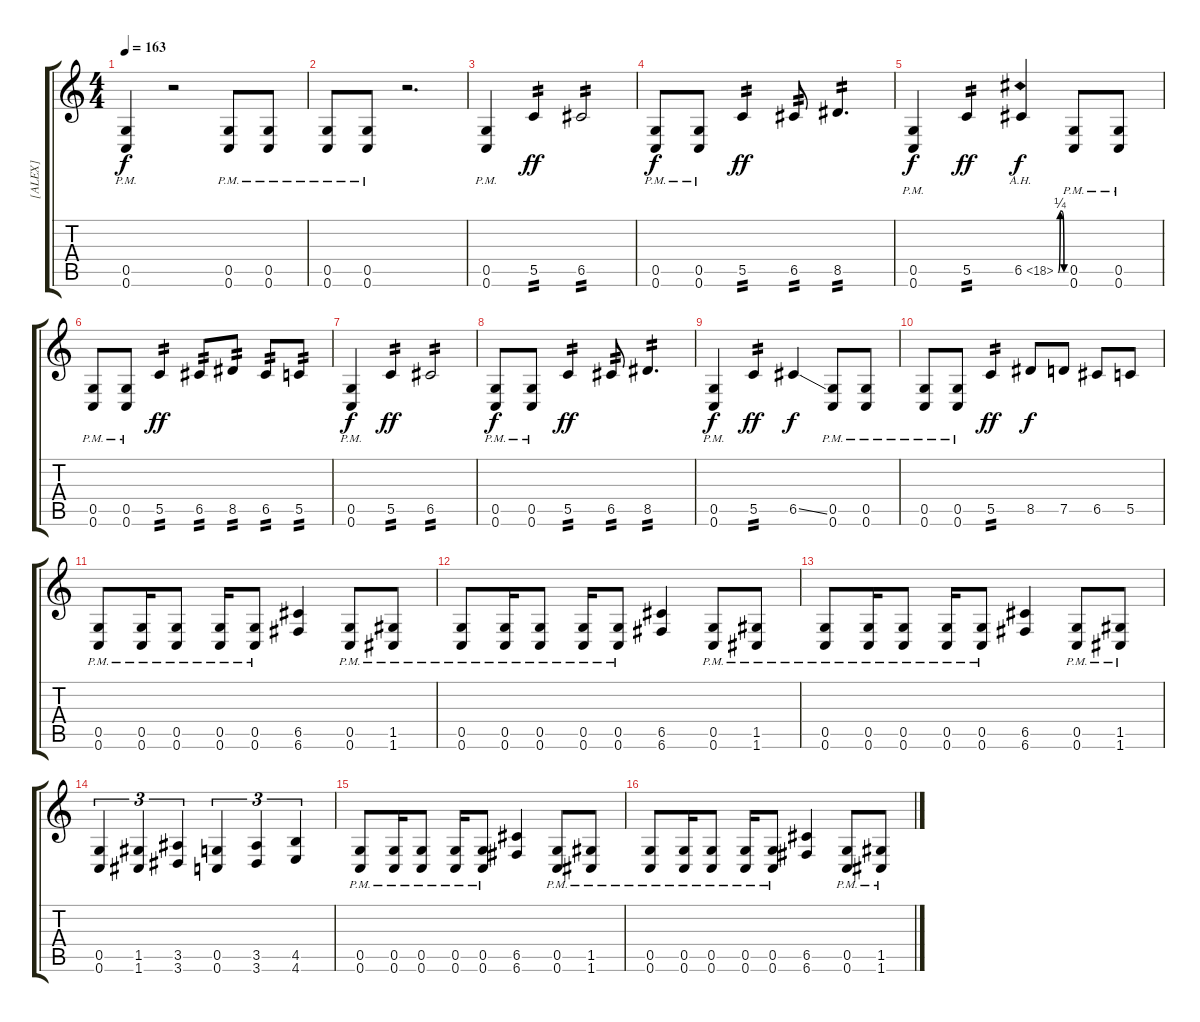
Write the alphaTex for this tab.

\track ("[ALEX]" "[ALEX]") {instrument distortionguitar}
\staff {score tabs}
\tuning (D4 A3 F3 C3 G2 C2) {hide}
\ts (4 4)
\tempo 163
\clef g2
\ks c
(0.5{pm} 0.6).4{dy f} r.2 (0.5{pm} 0.6).8 (0.5{pm} 0.6).8 |
(0.5{pm} 0.6).8 (0.5{pm} 0.6).8 r.2{d} |
(0.5{pm} 0.6).4 5.5.4{tp 2 dy ff} 6.5.2{tp 2} |
(0.5{pm} 0.6).8{dy f} (0.5{pm} 0.6).8 5.5.4{tp 2 dy ff} 6.5.8{tp 2} 8.5.4{d tp 2} |
(0.5{pm} 0.6).4{dy f} 5.5.4{tp 2 dy ff} 6.5{be (custom 0 0 15 1 30 1 45 0 60 0) ah 12}.4{dy f instrument guitarharmonics} (0.5{pm} 0.6).8{instrument distortionguitar} (0.5{pm} 0.6).8 |
(0.5{pm} 0.6).8 (0.5{pm} 0.6).8 5.5.4{tp 2 dy ff} 6.5.8{tp 2} 8.5.8{tp 2} 6.5.8{tp 2} 5.5.8{tp 2} |
(0.5{pm} 0.6).4{dy f} 5.5.4{tp 2 dy ff} 6.5.2{tp 2} |
(0.5{pm} 0.6).8{dy f} (0.5{pm} 0.6).8 5.5.4{tp 2 dy ff} 6.5.8{tp 2} 8.5.4{d tp 2} |
(0.5{pm} 0.6).4{dy f} 5.5.4{tp 2 dy ff} 6.5{ss}.4{dy f} (0.5{pm} 0.6).8 (0.5{pm} 0.6).8 |
(0.5{pm} 0.6).8 (0.5{pm} 0.6).8 5.5.4{tp 2 dy ff} 8.5.8{dy f} 7.5.8 6.5.8 5.5.8 |
(0.5{pm} 0.6).8 (0.5{pm} 0.6).16 (0.5{pm} 0.6).8 (0.5{pm} 0.6).16 (0.5{pm} 0.6).8 (6.5 6.6).4 (0.5{pm} 0.6).8 (1.5{pm} 1.6).8 |
(0.5{pm} 0.6).8 (0.5{pm} 0.6).16 (0.5{pm} 0.6).8 (0.5{pm} 0.6).16 (0.5{pm} 0.6).8 (6.5 6.6).4 (0.5{pm} 0.6).8 (1.5{pm} 1.6).8 |
(0.5{pm} 0.6).8 (0.5{pm} 0.6).16 (0.5{pm} 0.6).8 (0.5{pm} 0.6).16 (0.5{pm} 0.6).8 (6.5 6.6).4 (0.5{pm} 0.6).8 (1.5{pm} 1.6).8 |
(0.5 0.6).4{tu (3 2)} (1.5 1.6).4{tu (3 2)} (3.5 3.6).4{tu (3 2)} (0.5 0.6).4{tu (3 2)} (3.5 3.6).4{tu (3 2)} (4.5 4.6).4{tu (3 2)} |
(0.5{pm} 0.6).8 (0.5{pm} 0.6).16 (0.5{pm} 0.6).8 (0.5{pm} 0.6).16 (0.5{pm} 0.6).8 (6.5 6.6).4 (0.5{pm} 0.6).8 (1.5{pm} 1.6).8 |
(0.5{pm} 0.6).8 (0.5{pm} 0.6).16 (0.5{pm} 0.6).8 (0.5{pm} 0.6).16 (0.5{pm} 0.6).8 (6.5 6.6).4 (0.5{pm} 0.6).8 (1.5{pm} 1.6).8
